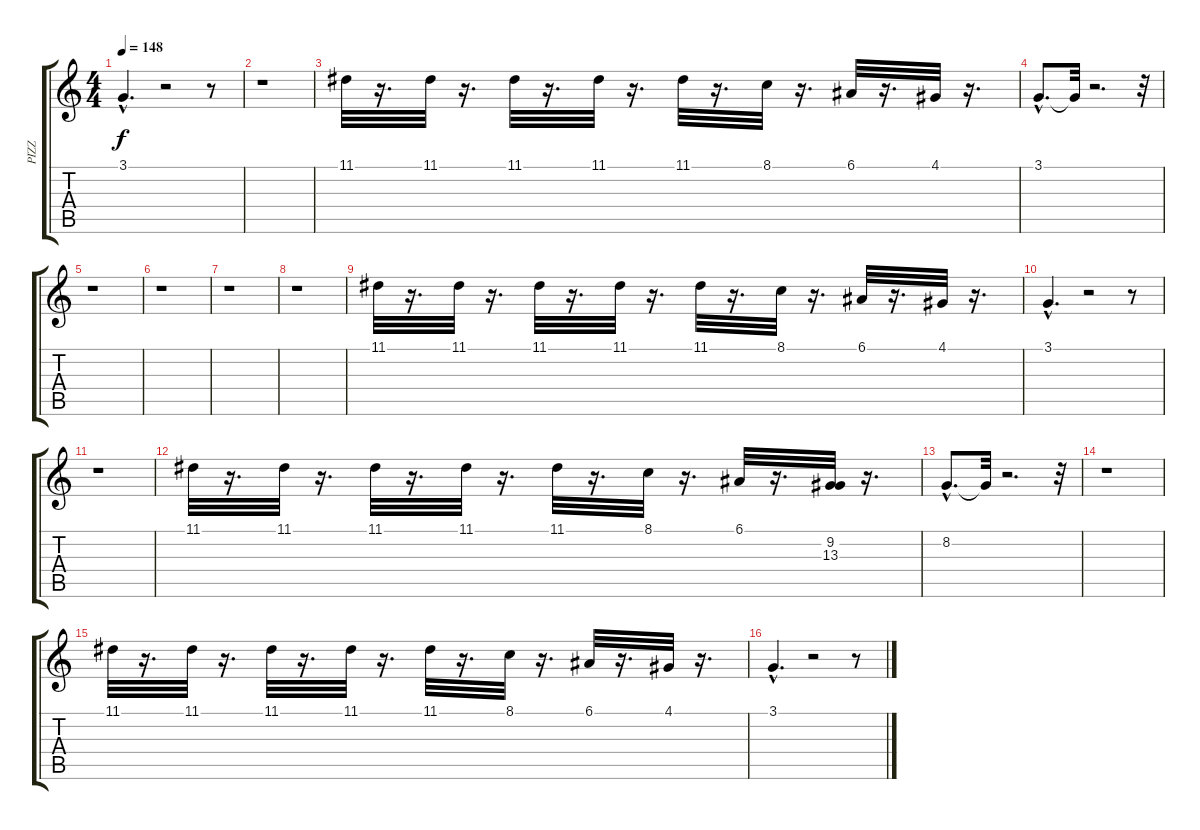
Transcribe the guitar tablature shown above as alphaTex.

\track ("PIZZ" "PIZZ") {instrument pizzicatostrings}
\staff {score tabs}
\tuning (E4 B3 G3 D3 A2 E2) {hide}
\ts (4 4)
\tempo 148
\clef g2
\ks c
3.1{hac}.4{d dy f} r.2 r.8 |
r.1 |
11.1.32 r.16{d} 11.1.32 r.16{d} 11.1.32 r.16{d} 11.1.32 r.16{d} 11.1.32 r.16{d} 8.1.32 r.16{d} 6.1.32 r.16{d} 4.1.32 r.16{d} |
3.1{hac}.8{d} 3.1{t}.32 r.2{d} r.32 |
r.1 |
r.1 |
r.1 |
r.1 |
11.1.32 r.16{d} 11.1.32 r.16{d} 11.1.32 r.16{d} 11.1.32 r.16{d} 11.1.32 r.16{d} 8.1.32 r.16{d} 6.1.32 r.16{d} 4.1.32 r.16{d} |
3.1{hac}.4{d} r.2 r.8 |
r.1 |
11.1.32 r.16{d} 11.1.32 r.16{d} 11.1.32 r.16{d} 11.1.32 r.16{d} 11.1.32 r.16{d} 8.1.32 r.16{d} 6.1.32 r.16{d} (9.2 13.3).32 r.16{d} |
8.2{hac}.8{d} 8.2{t}.32 r.2{d} r.32 |
r.1 |
11.1.32 r.16{d} 11.1.32 r.16{d} 11.1.32 r.16{d} 11.1.32 r.16{d} 11.1.32 r.16{d} 8.1.32 r.16{d} 6.1.32 r.16{d} 4.1.32 r.16{d} |
3.1{hac}.4{d} r.2 r.8
